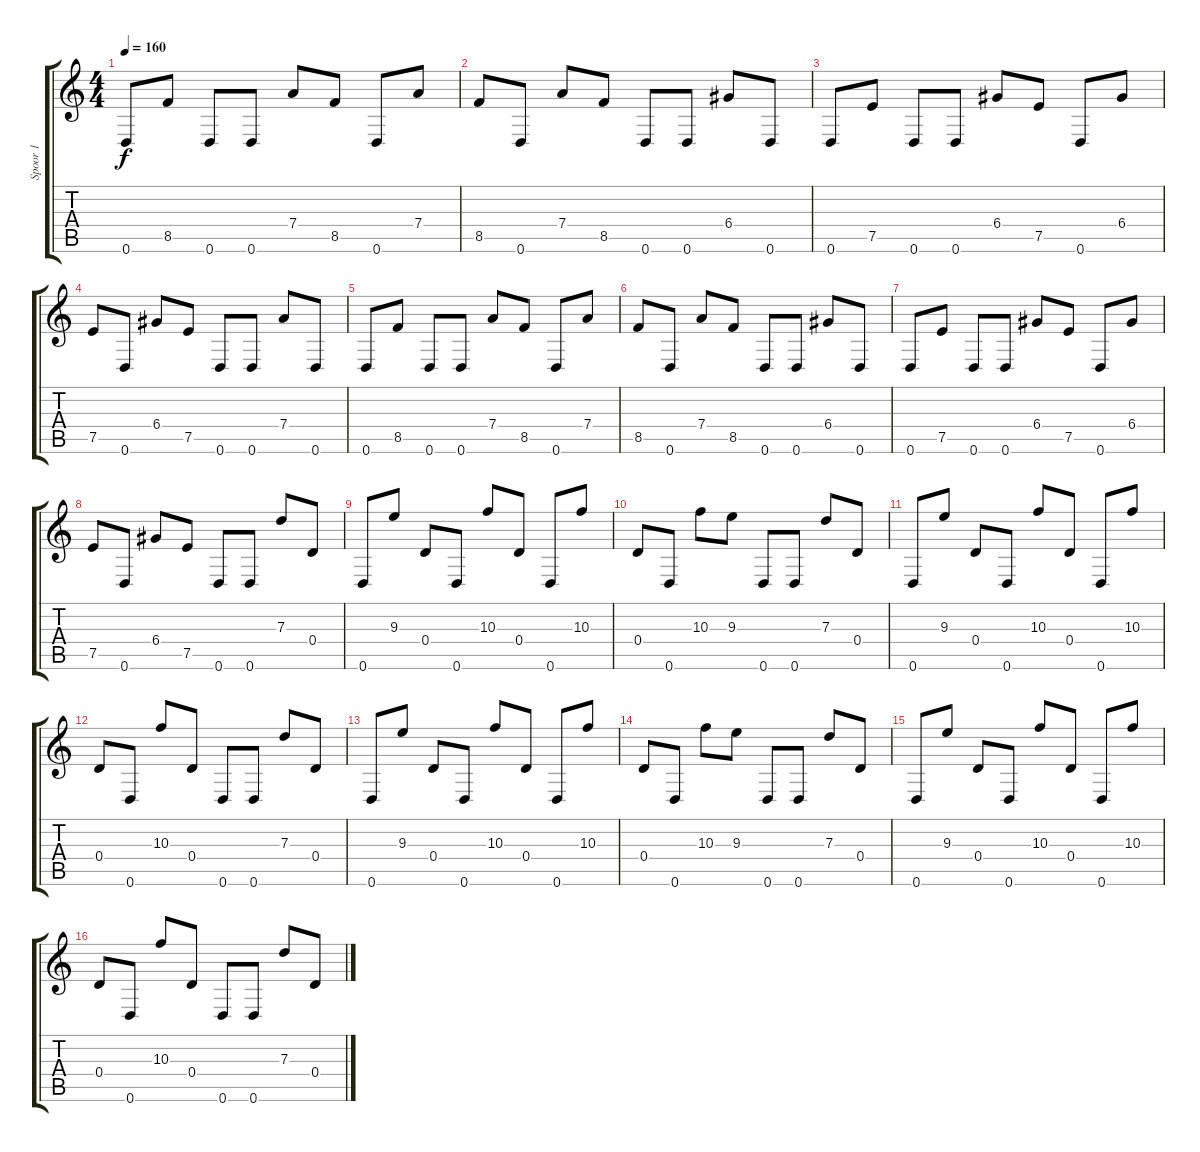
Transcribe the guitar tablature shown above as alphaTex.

\track ("Spoor 1" "Spoor 1") {instrument electricguitarclean}
\staff {score tabs}
\tuning (E4 B3 G3 D3 A2 D2) {hide}
\ts (4 4)
\tempo 160
\clef g2
\ks c
0.6.8{dy f} 8.5.8 0.6.8 0.6.8 7.4.8 8.5.8 0.6.8 7.4.8 |
8.5.8 0.6.8 7.4.8 8.5.8 0.6.8 0.6.8 6.4.8 0.6.8 |
0.6.8 7.5.8 0.6.8 0.6.8 6.4.8 7.5.8 0.6.8 6.4.8 |
7.5.8 0.6.8 6.4.8 7.5.8 0.6.8 0.6.8 7.4.8 0.6.8 |
0.6.8 8.5.8 0.6.8 0.6.8 7.4.8 8.5.8 0.6.8 7.4.8 |
8.5.8 0.6.8 7.4.8 8.5.8 0.6.8 0.6.8 6.4.8 0.6.8 |
0.6.8 7.5.8 0.6.8 0.6.8 6.4.8 7.5.8 0.6.8 6.4.8 |
7.5.8 0.6.8 6.4.8 7.5.8 0.6.8 0.6.8 7.3.8 0.4.8 |
0.6.8 9.3.8 0.4.8 0.6.8 10.3.8 0.4.8 0.6.8 10.3.8 |
0.4.8 0.6.8 10.3.8 9.3.8 0.6.8 0.6.8 7.3.8 0.4.8 |
0.6.8 9.3.8 0.4.8 0.6.8 10.3.8 0.4.8 0.6.8 10.3.8 |
0.4.8 0.6.8 10.3.8 0.4.8 0.6.8 0.6.8 7.3.8 0.4.8 |
0.6.8 9.3.8 0.4.8 0.6.8 10.3.8 0.4.8 0.6.8 10.3.8 |
0.4.8 0.6.8 10.3.8 9.3.8 0.6.8 0.6.8 7.3.8 0.4.8 |
0.6.8 9.3.8 0.4.8 0.6.8 10.3.8 0.4.8 0.6.8 10.3.8 |
0.4.8 0.6.8 10.3.8 0.4.8 0.6.8 0.6.8 7.3.8 0.4.8
